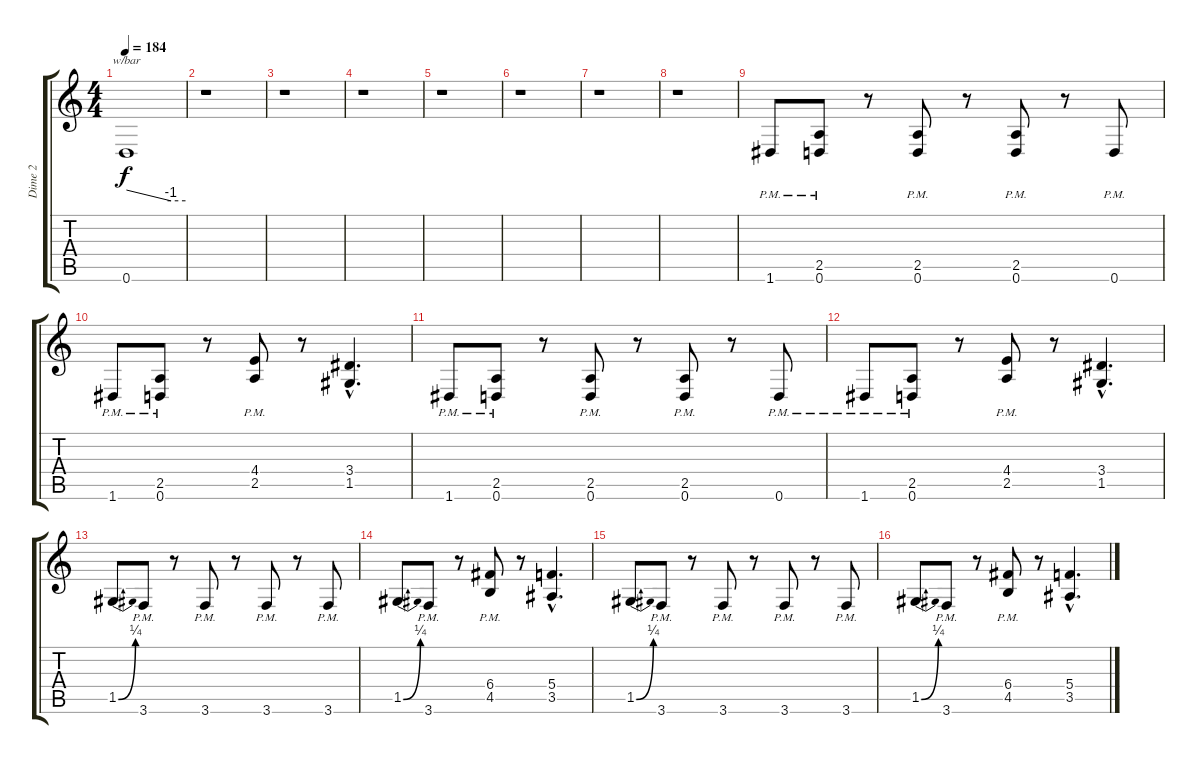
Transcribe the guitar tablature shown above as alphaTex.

\track ("Dime 2" "Dime 2") {instrument distortionguitar}
\staff {score tabs}
\tuning (D4 A3 F3 C3 G2 D2) {hide}
\ts (4 4)
\tempo 184
\clef g2
\ks c
0.6.1{tbe (custom default 0 0 45 -4 60 -4) dy f} |
r.1 |
r.1 |
r.1 |
r.1 |
r.1 |
r.1 |
r.1 |
1.6{pm}.8 (2.5{pm} 0.6{pm}).8 r.8 (2.5{pm} 0.6{pm}).8 r.8 (2.5{pm} 0.6{pm}).8 r.8 0.6{pm}.8 |
1.6{pm}.8 (2.5{pm} 0.6{pm}).8 r.8 (4.4{pm} 2.5{pm}).8 r.8 (3.4{hac} 1.5{hac}).4{d} |
1.6{pm}.8 (2.5{pm} 0.6{pm}).8 r.8 (2.5{pm} 0.6{pm}).8 r.8 (2.5{pm} 0.6{pm}).8 r.8 0.6{pm}.8 |
1.6{pm}.8 (2.5{pm} 0.6{pm}).8 r.8 (4.4{pm} 2.5{pm}).8 r.8 (3.4{hac} 1.5{hac}).4{d} |
1.5{be (bend 0 0 60 1)}.8 3.6{pm}.8 r.8 3.6{pm}.8 r.8 3.6{pm}.8 r.8 3.6{pm}.8 |
1.5{be (bend 0 0 60 1)}.8 3.6{pm}.8 r.8 (6.4{pm} 4.5{pm}).8 r.8 (5.4{hac} 3.5{hac}).4{d} |
1.5{be (bend 0 0 60 1)}.8 3.6{pm}.8 r.8 3.6{pm}.8 r.8 3.6{pm}.8 r.8 3.6{pm}.8 |
1.5{be (bend 0 0 60 1)}.8 3.6{pm}.8 r.8 (6.4{pm} 4.5{pm}).8 r.8 (5.4{hac} 3.5{hac}).4{d}
